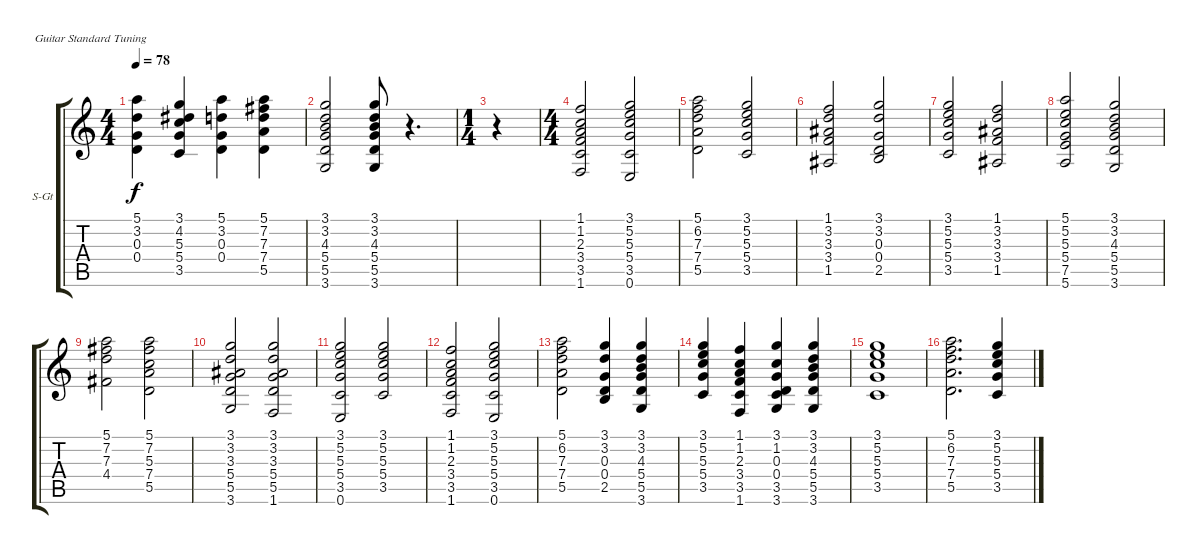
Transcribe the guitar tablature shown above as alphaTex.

\bracketExtendMode groupsimilarinstruments
\firstSystemTrackNameOrientation horizontal
\otherSystemsTrackNameOrientation horizontal
\track ("Teclado" "S-Gt") {instrument synthstrings1}
\staff {score tabs}
\tuning (E4 B3 G3 D3 A2 E2)
\displaytranspose 12
\voice
\ts (4 4)
\tempo 78
\clef g2
\ks c
(5.1 3.2 0.3 0.4).4{dy f} (3.1 4.2 5.3 5.4 3.5).4 (5.1 3.2 0.3 0.4).4 (5.1 7.2 7.3 7.4 5.5).4 |
(3.1 3.2 4.3 5.4 5.5 3.6).2 (3.1 3.2 4.3 5.4 5.5 3.6).8 r.4{d} |
\ts (1 4)
\beaming (8 2)
r.4 |
\ts (4 4)
\beaming (8 2 2 2 2)
(1.1 1.2 2.3 3.4 3.5 1.6).2 (3.1 5.2 5.3 5.4 3.5 0.6).2 |
(5.1 6.2 7.3 7.4 5.5).2 (3.1 5.2 5.3 5.4 3.5).2 |
(1.1 3.2 3.3 3.4 1.5).2 (3.1 3.2 0.3 0.4 2.5).2 |
(3.1 5.2 5.3 5.4 3.5).2 (1.1 3.2 3.3 3.4 1.5).2 |
(5.1 5.2 5.3 5.4 7.5 5.6).2 (3.1 3.2 4.3 5.4 5.5 3.6).2 |
(5.1 7.2 7.3 4.4).2 (5.1 7.2 5.3 7.4 5.5).2 |
(3.1 3.2 3.3 5.4 5.5 3.6).2 (3.1 3.2 3.3 5.4 5.5 1.6).2 |
(3.1 5.2 5.3 5.4 3.5 0.6).2 (3.1 5.2 5.3 5.4 3.5).2 |
(1.1 1.2 2.3 3.4 3.5 1.6).2 (3.1 5.2 5.3 5.4 3.5 0.6).2 |
(5.1 6.2 7.3 7.4 5.5).2 (3.1 3.2 0.3 0.4 2.5).4 (3.1 3.2 4.3 5.4 5.5 3.6).4 |
(3.1 5.2 5.3 5.4 3.5).4 (1.1 1.2 2.3 3.4 3.5 1.6).4 (3.1 1.2 0.3 0.4 3.5 3.6).4 (3.1 3.2 4.3 5.4 5.5 3.6).4 |
(3.1 5.2 5.3 5.4 3.5).1 |
(5.1 6.2 7.3 7.4 5.5).2{d} (3.1 5.2 5.3 5.4 3.5).4
\voice
\clef g2
\ottava regular
\simile none
\ks c
|
|
r.4{dy mf} |
|
|
|
|
|
|
|
|
|
|
|
|
